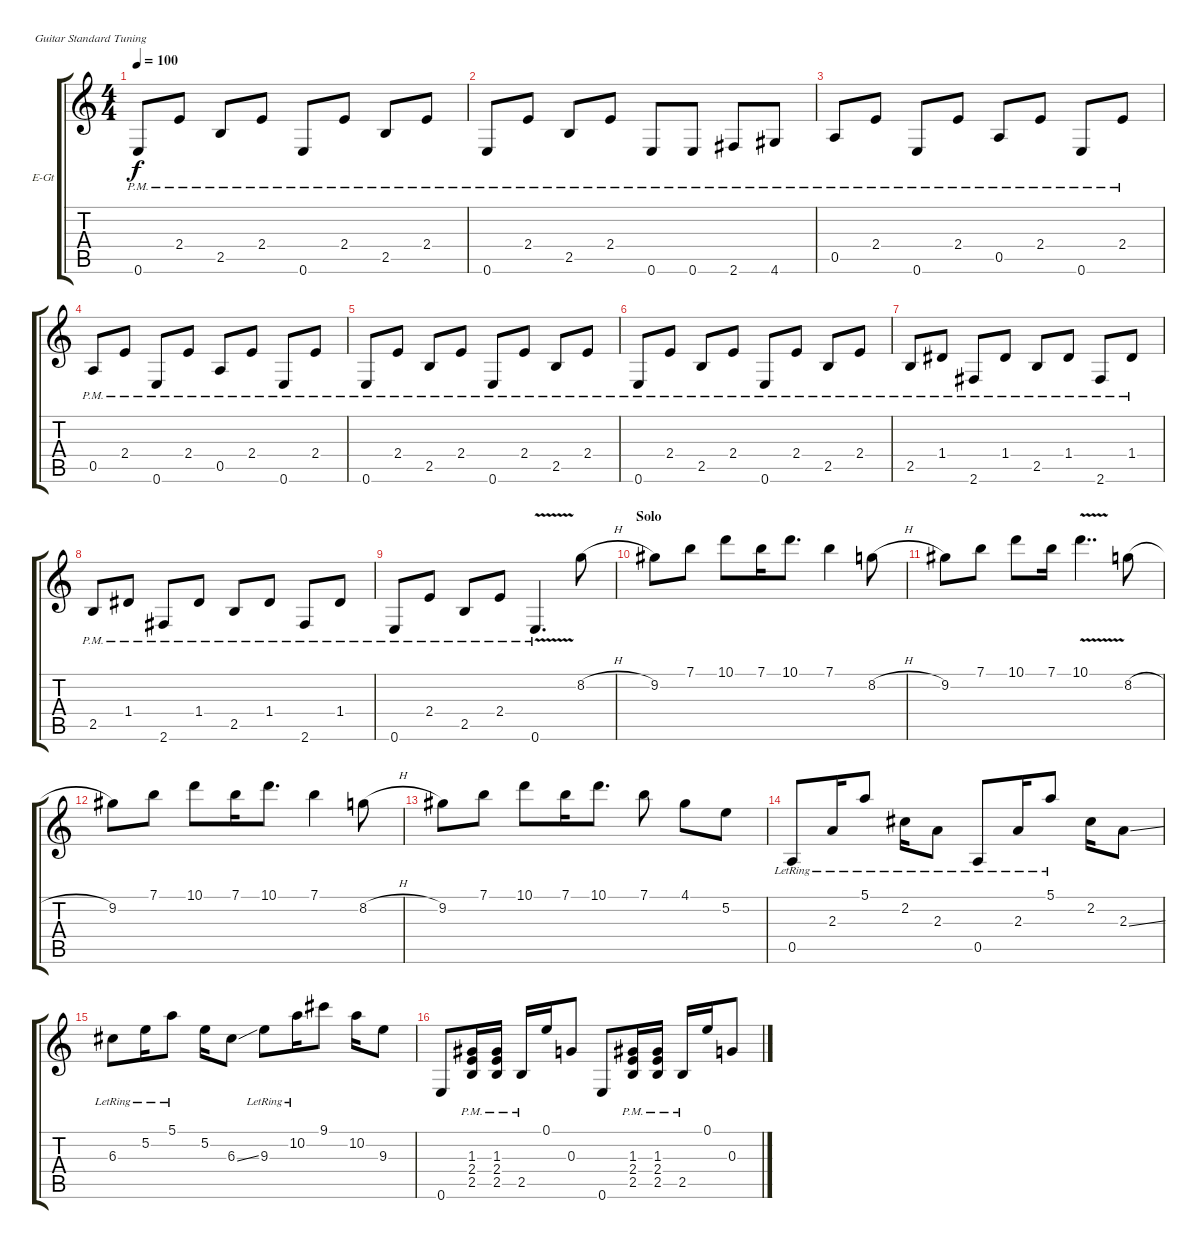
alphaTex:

\defaultSystemsLayout 4
\bracketExtendMode groupsimilarinstruments
\firstSystemTrackNameOrientation horizontal
\otherSystemsTrackNameOrientation horizontal
\track ("Electric Guitar" "E-Gt") {instrument electricguitarclean}
\staff {score tabs}
\tuning (E4 B3 G3 D3 A2 E2)
\ts (4 4)
\tempo 100
\clef g2
\ks c
0.6{pm}.8{dy f} 2.4{pm}.8 2.5{pm}.8 2.4{pm}.8 0.6{pm}.8 2.4{pm}.8 2.5{pm}.8 2.4{pm}.8 |
0.6{pm}.8 2.4{pm}.8 2.5{pm}.8 2.4{pm}.8 0.6{pm}.8 0.6{pm}.8 2.6{pm}.8 4.6{pm}.8 |
0.5{pm}.8 2.4{pm}.8 0.6{pm}.8 2.4{pm}.8 0.5{pm}.8 2.4{pm}.8 0.6{pm}.8 2.4{pm}.8 |
0.5{pm}.8 2.4{pm}.8 0.6{pm}.8 2.4{pm}.8 0.5{pm}.8 2.4{pm}.8 0.6{pm}.8 2.4{pm}.8 |
0.6{pm}.8 2.4{pm}.8 2.5{pm}.8 2.4{pm}.8 0.6{pm}.8 2.4{pm}.8 2.5{pm}.8 2.4{pm}.8 |
0.6{pm}.8 2.4{pm}.8 2.5{pm}.8 2.4{pm}.8 0.6{pm}.8 2.4{pm}.8 2.5{pm}.8 2.4{pm}.8 |
2.5{pm}.8 1.4{pm}.8 2.6{pm}.8 1.4{pm}.8 2.5{pm}.8 1.4{pm}.8 2.6{pm}.8 1.4{pm}.8 |
2.5{pm}.8 1.4{pm}.8 2.6{pm}.8 1.4{pm}.8 2.5{pm}.8 1.4{pm}.8 2.6{pm}.8 1.4{pm}.8 |
0.6{pm}.8 2.4{pm}.8 2.5{pm}.8 2.4{pm}.8 0.6{v pm}.4{d} 8.2{h}.8 |
\section ("" "Solo")
9.2.8 7.1.8 10.1.8 7.1.16 10.1.8{d} 7.1.4 8.2{h}.8 |
9.2.8 7.1.8 10.1.8 7.1.16 10.1{v}.4{dd} 8.2{h}.8 |
9.2.8 7.1.8 10.1.8 7.1.16 10.1.8{d} 7.1.4 8.2{h}.8 |
9.2.8 7.1.8 10.1.8 7.1.16 10.1.8{d} 7.1.8 4.1.8 5.2.8 |
0.5{lr}.8 2.3{lr}.16 5.1{lr}.8 2.2{lr}.16 2.3{lr}.8 0.5{lr}.8 2.3{lr}.16 5.1{lr}.8 2.2.16 2.3{ss}.8 |
6.3{lr}.8 5.2{lr}.16 5.1{lr}.8 5.2.16 6.3{ss}.8 9.3{lr}.8 10.2{lr}.16 9.1.8 10.2.16 9.3.8 |
0.6.8 (2.5{pm} 2.4{pm} 1.3{pm}).16 (2.5{pm} 2.4{pm} 1.3).16 2.5{pm}.16 0.1.16 0.3.8 0.6.8 (2.5{pm} 2.4{pm} 1.3{pm}).16 (2.5{pm} 2.4{pm} 1.3).16 2.5{pm}.16 0.1.16 0.3.8
